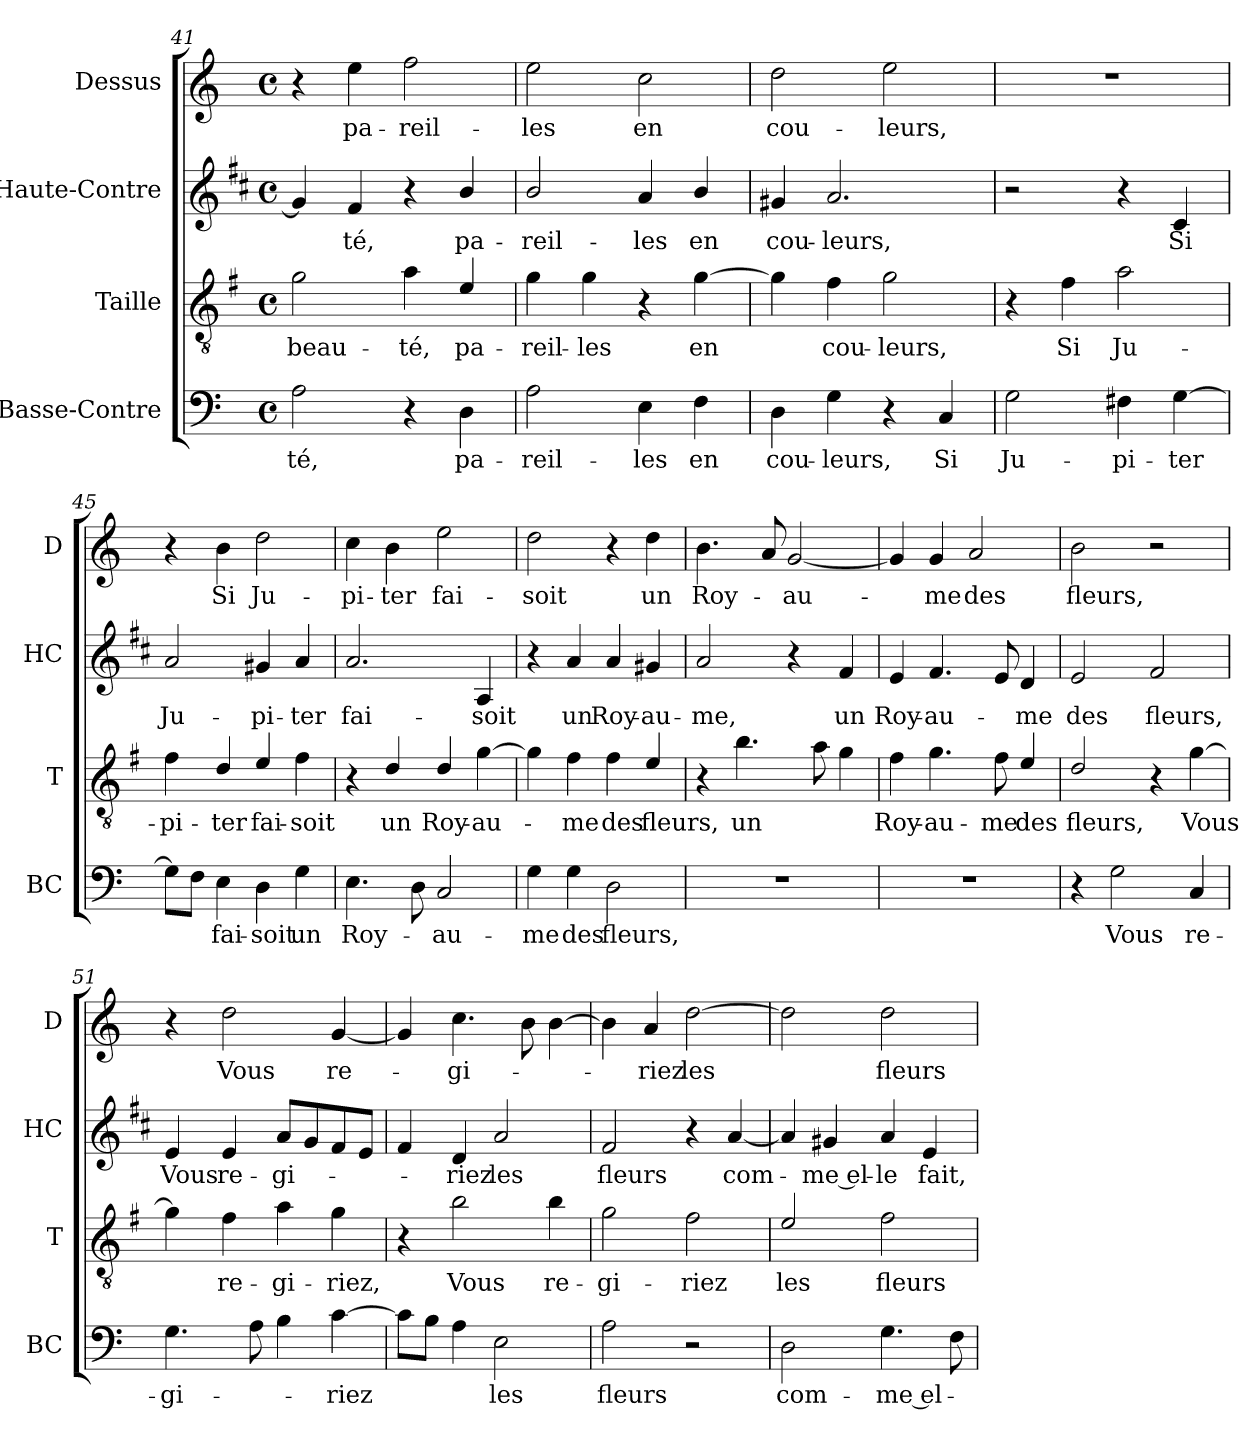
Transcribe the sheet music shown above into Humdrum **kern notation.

**kern	**text	**kern	**text	**kern	**text	**kern	**text
*part4	*part4	*part3	*part3	*part2	*part2	*part1	*part1
*staff4	*staff4	*staff3	*staff3	*staff2	*staff2	*staff1	*staff1
*I"Basse-Contre	*	*I"Taille	*	*I"Haute-Contre	*	*I"Dessus	*
*I'BC	*	*I'T	*	*I'HC	*	*I'D	*
*clefF4	*	*clefGv2	*	*clefG2	*	*clefG2	*
*	*	*ITrd4c7	*	*ITrd1c2	*	*	*
*k[]	*	*k[]	*	*k[]	*	*k[]	*
*C:	*	*C:	*	*C:	*	*C:	*
*M4/4	*	*M4/4	*	*M4/4	*	*M4/4	*
*met(c)	*	*met(c)	*	*met(c)	*	*met(c)	*
=41	=41	=41	=41	=41	=41	=41	=41
!	!LO:LY:b	!	!LO:LY:b	!	!	!	!
2A\	-té,	2c\	beau-	4f/]	.	4r	.
!	!	!	!	!	!LO:LY:b	!	!LO:LY:b
.	.	.	.	4e/	-té,	4ee\	pa-
!	!	!	!LO:LY:b	!	!	!	!LO:LY:b
4r	.	4d\	-té,	4r	.	2ff\	-reil-
!	!LO:LY:b	!	!LO:LY:b	!	!LO:LY:b	!	!
4D\	pa-	4A/	pa-	4a/	pa-	.	.
!!LO:LB:g=z
=42	=42	=42	=42	=42	=42	=42	=42
!	!LO:LY:b	!	!LO:LY:b	!	!LO:LY:b	!	!LO:LY:b
2A\	-reil-	4c\	-reil-	2a/	-reil-	2ee\	-les
!	!	!	!LO:LY:b	!	!	!	!
.	.	4c\	-les	.	.	.	.
!	!LO:LY:b	!	!	!	!LO:LY:b	!	!LO:LY:b
4E\	-les	4r	.	4g/	-les	2cc\	en
!	!LO:LY:b	!	!LO:LY:b	!	!LO:LY:b	!	!
4F\	en	[4c\	en	4a/	en	.	.
=43	=43	=43	=43	=43	=43	=43	=43
!	!LO:LY:b	!	!	!	!LO:LY:b	!	!LO:LY:b
4D\	cou-	4c\]	.	4f#X/	cou-	2dd\	cou-
!	!LO:LY:b	!	!LO:LY:b	!	!LO:LY:b	!	!
4G\	-leurs,	4B\	cou-	2.g/	-leurs,	.	.
!	!	!	!LO:LY:b	!	!	!	!LO:LY:b
4r	.	2c\	-leurs,	.	.	2ee\	-leurs,
!	!LO:LY:b	!	!	!	!	!	!
4C/	Si	.	.	.	.	.	.
=44	=44	=44	=44	=44	=44	=44	=44
!	!LO:LY:b	!	!	!	!	!	!
2G\	Ju-	4r	.	2r	.	1r	.
!	!	!	!LO:LY:b	!	!	!	!
.	.	4B\	Si	.	.	.	.
!	!LO:LY:b	!	!LO:LY:b	!	!	!	!
4F#X\	-pi-	2d\	Ju-	4r	.	.	.
!	!LO:LY:b	!	!	!	!LO:LY:b	!	!
[4G\	-ter	.	.	4B/	Si	.	.
=45	=45	=45	=45	=45	=45	=45	=45
!	!	!	!LO:LY:b	!	!LO:LY:b	!	!
8G\L]	.	4B\	-pi-	2g/	Ju-	4r	.
8F\J	.	.	.	.	.	.	.
!	!LO:LY:b	!	!LO:LY:b	!	!	!	!LO:LY:b
4E\	fai-	4G/	-ter	.	.	4b\	Si
!	!LO:LY:b	!	!LO:LY:b	!	!LO:LY:b	!	!LO:LY:b
4D\	-soit	4A/	fai-	4f#X/	-pi-	2dd\	Ju-
!	!LO:LY:b	!	!LO:LY:b	!	!LO:LY:b	!	!
4G\	un	4B\	-soit	4g/	-ter	.	.
=46	=46	=46	=46	=46	=46	=46	=46
!	!LO:LY:b	!	!	!	!LO:LY:b	!	!LO:LY:b
4.E\	Roy-	4r	.	2.g/	fai-	4cc\	-pi-
!	!	!	!LO:LY:b	!	!	!	!LO:LY:b
.	.	4G/	un	.	.	4b\	-ter
8D\	.	.	.	.	.	.	.
!	!LO:LY:b	!	!LO:LY:b	!	!	!	!LO:LY:b
2C/	-au-	4G/	Roy-	.	.	2ee\	fai-
!	!	!	!LO:LY:b	!	!LO:LY:b	!	!
.	.	[4c\	-au-	4G/	-soit	.	.
=47	=47	=47	=47	=47	=47	=47	=47
!	!LO:LY:b	!	!	!	!	!	!LO:LY:b
4G\	-me	4c\]	.	4r	.	2dd\	-soit
!	!LO:LY:b	!	!LO:LY:b	!	!LO:LY:b	!	!
4G\	des	4B\	-me	4g/	un	.	.
!	!LO:LY:b	!	!LO:LY:b	!	!LO:LY:b	!	!
2D\	fleurs,	4B\	des	4g/	Roy-	4r	.
!	!	!	!LO:LY:b	!	!LO:LY:b	!	!LO:LY:b
.	.	4A/	fleurs,	4f#X/	-au-	4dd\	un
!!LO:LB:g=z
=48	=48	=48	=48	=48	=48	=48	=48
!	!	!	!	!	!LO:LY:b	!	!LO:LY:b
1r	.	4r	.	2g/	-me,	4.b\	Roy-
!	!	!	!LO:LY:b	!	!	!	!
.	.	4.e\	un	.	.	.	.
.	.	.	.	.	.	8a/	.
!	!	!	!	!	!	!	!LO:LY:b
.	.	.	.	4r	.	[2g/	-au-
.	.	8d\	.	.	.	.	.
!	!	!	!	!	!LO:LY:b	!	!
.	.	4c\	.	4e/	un	.	.
=49	=49	=49	=49	=49	=49	=49	=49
!	!	!	!LO:LY:b	!	!LO:LY:b	!	!
1r	.	4B\	Roy-	4d/	Roy-	4g/]	.
!	!	!	!LO:LY:b	!	!LO:LY:b	!	!LO:LY:b
.	.	4.c\	-au-	4.e/	-au-	4g/	-me
!	!	!	!	!	!	!	!LO:LY:b
.	.	.	.	.	.	2a/	des
!	!	!	!LO:LY:b	!	!	!	!
.	.	8B\	-me	8d/	.	.	.
!	!	!	!LO:LY:b	!	!LO:LY:b	!	!
.	.	4A/	des	4c/	-me	.	.
=50	=50	=50	=50	=50	=50	=50	=50
!	!	!	!LO:LY:b	!	!LO:LY:b	!	!LO:LY:b
4r	.	2G/	fleurs,	2d/	des	2b\	fleurs,
!	!LO:LY:b	!	!	!	!	!	!
2G\	Vous	.	.	.	.	.	.
!	!	!	!	!	!LO:LY:b	!	!
.	.	4r	.	2e/	fleurs,	2r	.
!	!LO:LY:b	!	!LO:LY:b	!	!	!	!
4C/	re-	[4c\	Vous	.	.	.	.
=51	=51	=51	=51	=51	=51	=51	=51
!	!LO:LY:b	!	!	!	!LO:LY:b	!	!
4.G\	-gi-	4c\]	.	4d/	Vous	4r	.
!	!	!	!LO:LY:b	!	!LO:LY:b	!	!LO:LY:b
.	.	4B\	re-	4d/	re-	2dd\	Vous
8A\	.	.	.	.	.	.	.
!	!	!	!LO:LY:b	!	!LO:LY:b	!	!
4B\	.	4d\	-gi-	8g/L	-gi-	.	.
.	.	.	.	8f/	.	.	.
!	!LO:LY:b	!	!LO:LY:b	!	!	!	!LO:LY:b
[4c\	-riez	4c\	-riez,	8e/	.	[4g/	re-
.	.	.	.	8d/J	.	.	.
=52	=52	=52	=52	=52	=52	=52	=52
8c\L]	.	4r	.	4e/	.	4g/]	.
8B\J	.	.	.	.	.	.	.
!	!	!	!LO:LY:b	!	!LO:LY:b	!	!LO:LY:b
4A\	.	2e\	Vous	4c/	-riez	4.cc\	-gi-
!	!LO:LY:b	!	!	!	!LO:LY:b	!	!
2E\	les	.	.	2g/	les	.	.
.	.	.	.	.	.	8b\	.
!	!	!	!LO:LY:b	!	!	!	!
.	.	4e\	re-	.	.	[4b\	.
=53	=53	=53	=53	=53	=53	=53	=53
!	!LO:LY:b	!	!LO:LY:b	!	!LO:LY:b	!	!
2A\	fleurs	2c\	-gi-	2e/	fleurs	4b\]	.
!	!	!	!	!	!	!	!LO:LY:b
.	.	.	.	.	.	4a/	-riez
!	!	!	!LO:LY:b	!	!	!	!LO:LY:b
2r	.	2B\	-riez	4r	.	[2dd\	les
!	!	!	!	!	!LO:LY:b	!	!
.	.	.	.	[4g/	com-	.	.
!!LO:PB:g=z
=54	=54	=54	=54	=54	=54	=54	=54
!	!LO:LY:b	!	!LO:LY:b	!	!	!	!
2D\	com-	2A/	les	4g/]	.	2dd\]	.
!	!	!	!	!	!LO:LY:b	!	!
.	.	.	.	4f#X/	-me el-	.	.
!	!LO:LY:b	!	!LO:LY:b	!	!LO:LY:b	!	!LO:LY:b
4.G\	-me el-	2B\	fleurs	4g/	-le	2dd\	fleurs
!	!	!	!	!	!LO:LY:b	!	!
.	.	.	.	4d/	fait,	.	.
8F\	.	.	.	.	.	.	.
=	=	=	=	=	=	=	=
*-	*-	*-	*-	*-	*-	*-	*-
